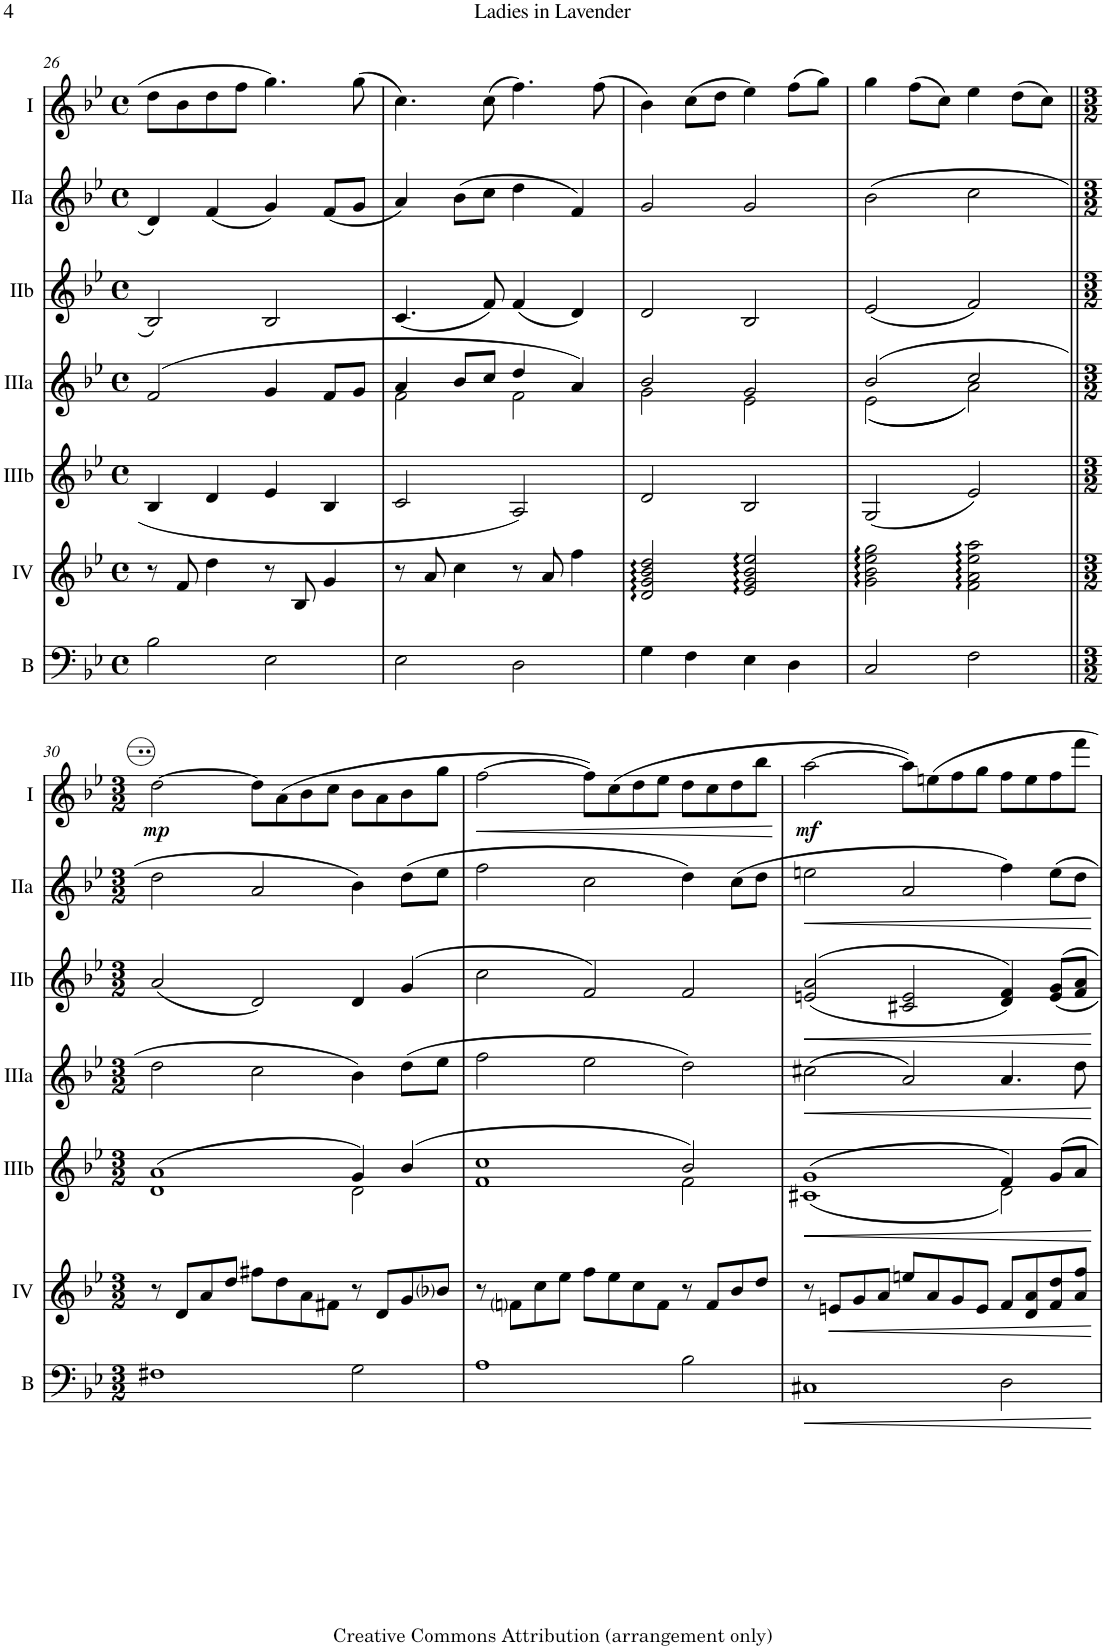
**kern	**dynam	**kern	**dynam	**kern	**dynam	**kern	**dynam	**kern	**dynam	**kern	**dynam	**kern	**dynam
*part7	*part7	*part6	*part6	*part5	*part5	*part4	*part4	*part3	*part3	*part2	*part2	*part1	*part1
*staff7	*staff7	*staff6	*staff6	*staff5	*staff5	*staff4	*staff4	*staff3	*staff3	*staff2	*staff2	*staff1	*staff1
*I"Bass	*	*I"Acc. 4	*	*I"Acc. 3b	*	*I"Acc. 3a	*	*I"Acc. 2b	*	*I"Acc. 2a	*	*I"Acc. 1	*
*I'B	*	*	*	*	*	*	*	*	*	*	*	*	*
!!LO:PB:g=z
*clefF4	*	*clefG2	*	*clefG2	*	*clefG2	*	*clefG2	*	*clefG2	*	*clefG2	*
*Trd7c12	*	*Trd7c12	*	*Trd7c12	*	*Trd7c12	*	*	*	*	*	*	*
*k[b-e-]	*	*k[b-e-]	*	*k[b-e-]	*	*k[b-e-]	*	*k[b-e-]	*	*k[b-e-]	*	*k[b-e-]	*
*M4/4	*	*M4/4	*	*M4/4	*	*M4/4	*	*M4/4	*	*M4/4	*	*M4/4	*
*met(c)	*	*met(c)	*	*met(c)	*	*met(c)	*	*met(c)	*	*met(c)	*	*met(c)	*
=26	=26	=26	=26	=26	=26	=26	=26	=26	=26	=26	=26	=26	=26
2B-\	.	8r	.	4B-/	.	(2f/	.	2B-/	.	4d/	.	8dd\L	.
.	.	8f/	.	.	.	.	.	.	.	.	.	8b-\	.
.	.	4dd\	.	4d/	.	.	.	.	.	(4f/	.	8dd\	.
.	.	.	.	.	.	.	.	.	.	.	.	8ff\J	.
2E-\	.	8r	.	4e-/	.	4g/	.	2B-/	.	4g/)	.	4.gg\	.
.	.	8B-/	.	.	.	.	.	.	.	.	.	.	.
.	.	4g/	.	4B-/	.	8f/L	.	.	.	(8f/L	.	.	.
.	.	.	.	.	.	8g/J	.	.	.	8g/J	.	(8gg\	.
=27	=27	=27	=27	=27	=27	=27	=27	=27	=27	=27	=27	=27	=27
*	*	*	*	*	*	*^	*	*	*	*	*	*	*
2E-\	.	8r	.	2c/	.	4a/	2f\	.	(4.c/	.	4a/)	.	4.cc\)	.
.	.	8a/	.	.	.	.	.	.	.	.	.	.	.	.
.	.	4cc\	.	.	.	8b-/L	.	.	.	.	(8b-\L	.	.	.
.	.	.	.	.	.	8cc/J	.	.	8f/)	.	8cc\J	.	(8cc\	.
2D\	.	8r	.	2A/	.	4dd/	2f\	.	(4f/	.	4dd\	.	4.ff\)	.
.	.	8a/	.	.	.	.	.	.	.	.	.	.	.	.
.	.	4ff\	.	.	.	4a/)	.	.	4d/)	.	4f/)	.	.	.
.	.	.	.	.	.	.	.	.	.	.	.	.	(8ff\	.
=28	=28	=28	=28	=28	=28	=28	=28	=28	=28	=28	=28	=28	=28	=28
4G\	.	2d/ 2g/ 2b-/ 2dd/	.	2d/	.	2b-/	2g\	.	2d/	.	2g/	.	4b-\)	.
4F\	.	.	.	.	.	.	.	.	.	.	.	.	(8cc\L	.
.	.	.	.	.	.	.	.	.	.	.	.	.	8dd\J	.
4E-\	.	2e-/ 2g/ 2b-/ 2ee-/	.	2B-/	.	2g/	2e-\	.	2B-/	.	2g/	.	4ee-\)	.
4D\	.	.	.	.	.	.	.	.	.	.	.	.	(8ff\L	.
.	.	.	.	.	.	.	.	.	.	.	.	.	8gg\J)	.
=29	=29	=29	=29	=29	=29	=29	=29	=29	=29	=29	=29	=29	=29	=29
2C/	.	2g\ 2b-\ 2ee-\ 2gg\	.	(2G/	.	(2b-/	((2e-\	.	(2e-/	.	(2b-\	.	4gg\	.
.	.	.	.	.	.	.	.	.	.	.	.	.	(8ff\L	.
.	.	.	.	.	.	.	.	.	.	.	.	.	8cc\J)	.
2F\	.	2f\ 2a\ 2ee-\ 2aa\	.	2e-/)	.	2cc/	2a\))	.	2f/)	.	2cc\	.	4ee-\	.
.	.	.	.	.	.	.	.	.	.	.	.	.	(8dd\L	.
.	.	.	.	.	.	.	.	.	.	.	.	.	8cc\J)	.
*	*	*	*	*	*	*v	*v	*	*	*	*	*	*	*
!!LO:LB:g=z
=30||	=30||	=30||	=30||	=30||	=30||	=30||	=30||	=30||	=30||	=30||	=30||	=30||	=30||
*M3/2	*	*M3/2	*	*M3/2	*	*M3/2	*	*M3/2	*	*M3/2	*	*M3/2	*
*	*	*	*	*^	*	*	*	*	*	*	*	*	*
!	!	!	!	!	!	!	!	!	!	!	!	!	!	!LO:DY:b
1F#X	.	8r	.	(1a	1d	.	2dd\	.	(2a/	.	2dd\	.	[2dd\	mp
.	.	8d/L	.	.	.	.	.	.	.	.	.	.	.	.
.	.	8a/	.	.	.	.	.	.	.	.	.	.	.	.
.	.	8dd/J	.	.	.	.	.	.	.	.	.	.	.	.
.	.	8ff#X\L	.	.	.	.	2cc\	.	2d/)	.	2a/	.	8dd\L]	.
.	.	8dd\	.	.	.	.	.	.	.	.	.	.	(8a\	.
.	.	8a\	.	.	.	.	.	.	.	.	.	.	8b-\	.
.	.	8f#X\J	.	.	.	.	.	.	.	.	.	.	8cc\J	.
2G\	.	8r	.	4g/)	2d\	.	4b-\)	.	4d/	.	4b-\)	.	8b-\L	.
.	.	8d/L	.	.	.	.	.	.	.	.	.	.	8a\	.
.	.	8g/	.	(4b-/	.	.	(8dd\L	.	(4g/	.	(8dd\L	.	8b-\	.
.	.	8b-i/J	.	.	.	.	8ee-\J	.	.	.	8ee-\J	.	8gg\J	.
=31	=31	=31	=31	=31	=31	=31	=31	=31	=31	=31	=31	=31	=31	=31
!	!	!	!	!	!	!	!	!	!	!	!	!	!	!LO:HP:b
1A	.	8r	.	1cc	1f	.	2ff\	.	2cc\	.	2ff\	.	[2ff\	<
.	.	8fni\L	.	.	.	.	.	.	.	.	.	.	.	.
.	.	8cc\	.	.	.	.	.	.	.	.	.	.	.	.
.	.	8ee-\J	.	.	.	.	.	.	.	.	.	.	.	.
.	.	8ff\L	.	.	.	.	2ee-\	.	2f/)	.	2cc\	.	8ff\L])	.
.	.	8ee-\	.	.	.	.	.	.	.	.	.	.	(8cc\	.
.	.	8cc\	.	.	.	.	.	.	.	.	.	.	8dd\	.
.	.	8f\J	.	.	.	.	.	.	.	.	.	.	8ee-\J	.
2B-\	.	8r	.	2b-/)	2f\	.	2dd\)	.	2f/	.	4dd\)	.	8dd\L	.
.	.	8f/L	.	.	.	.	.	.	.	.	.	.	8cc\	.
.	.	8b-/	.	.	.	.	.	.	.	.	(8cc\L	.	8dd\	.
.	.	8dd/J	.	.	.	.	.	.	.	.	8dd\J	.	8bb-\J	.
*	*	*	*	*v	*v	*	*	*	*	*	*	*	*	*
.	.	.	.	.	.	.	.	.	.	.	.	.	[
=32	=32	=32	=32	=32	=32	=32	=32	=32	=32	=32	=32	=32	=32
!	!LO:HP:b	!	!	!	!LO:HP:b	!	!LO:HP:b	!	!LO:HP:b	!	!LO:HP:b	!	!LO:DY:b
*	*	*	*	*^	*	*	*	*	*	*	*	*	*
1C#X	<	8r	.	(1g	(1c#X	<	(2cc#X\	<	((>2en/ 2a/	<	2een\	<	[2aa\	mf
!	!	!	!LO:HP:b	!	!	!	!	!	!	!	!	!	!	!
.	.	8en/L	<	.	.	.	.	.	.	.	.	.	.	.
.	.	8g/	.	.	.	.	.	.	.	.	.	.	.	.
.	.	8a/J	.	.	.	.	.	.	.	.	.	.	.	.
.	.	8een/L	.	.	.	.	2a/)	.	2c#X/ 2e/	.	2a/	.	8aa\L])	.
.	.	8a/	.	.	.	.	.	.	.	.	.	.	8een\	.
.	.	8g/	.	.	.	.	.	.	.	.	.	.	8ff\	.
.	.	8e/J	.	.	.	.	.	.	.	.	.	.	8gg\J	.
2D\	.	8f/L	.	4f/)	2d\)	.	4.a/	.	4d/ 4f/))	.	4ff\)	.	8ff\L	.
.	.	8d/ 8a/	.	.	.	.	.	.	.	.	.	.	8ee\	.
.	.	8f/ 8dd/	.	8g/L	.	.	.	.	8e/ 8g/L	.	8ee\L	.	8ff\	.
.	.	8a/ 8ff/J	.	8a/J	.	.	8dd\	.	8f/ 8a/J	.	8dd\J	.	8fff\J	.
*	*	*	*	*v	*v	*	*	*	*	*	*	*	*	*
.	[	.	[	.	[	.	[	.	[	.	[	.	.
=	=	=	=	=	=	=	=	=	=	=	=	=	=
*-	*-	*-	*-	*-	*-	*-	*-	*-	*-	*-	*-	*-	*-
